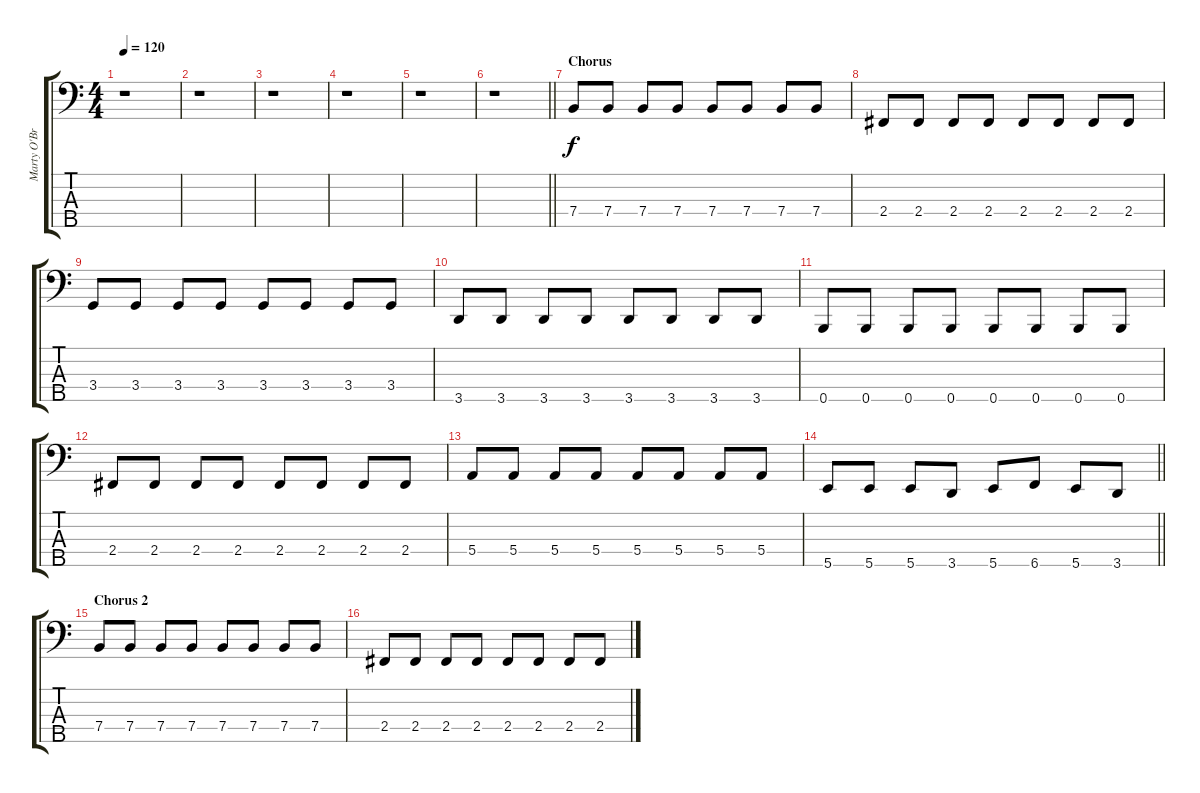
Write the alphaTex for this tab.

\track ("Marty O'Brien" "Marty O'Br") {instrument electricbassfinger}
\staff {score tabs}
\tuning (G2 D2 A1 E1 B0) {hide}
\ts (4 4)
\tempo 120
\clef f4
\ks c
r.1{dy f} |
r.1 |
r.1 |
r.1 |
r.1 |
\barLineRight lightlight
r.1 |
\section ("" "Chorus")
7.4.8 7.4.8 7.4.8 7.4.8 7.4.8 7.4.8 7.4.8 7.4.8 |
2.4.8 2.4.8 2.4.8 2.4.8 2.4.8 2.4.8 2.4.8 2.4.8 |
3.4.8 3.4.8 3.4.8 3.4.8 3.4.8 3.4.8 3.4.8 3.4.8 |
3.5.8 3.5.8 3.5.8 3.5.8 3.5.8 3.5.8 3.5.8 3.5.8 |
0.5.8 0.5.8 0.5.8 0.5.8 0.5.8 0.5.8 0.5.8 0.5.8 |
2.4.8 2.4.8 2.4.8 2.4.8 2.4.8 2.4.8 2.4.8 2.4.8 |
5.4.8 5.4.8 5.4.8 5.4.8 5.4.8 5.4.8 5.4.8 5.4.8 |
\barLineRight lightlight
5.5.8 5.5.8 5.5.8 3.5.8 5.5.8 6.5.8 5.5.8 3.5.8 |
\section ("" "Chorus 2")
7.4.8 7.4.8 7.4.8 7.4.8 7.4.8 7.4.8 7.4.8 7.4.8 |
2.4.8 2.4.8 2.4.8 2.4.8 2.4.8 2.4.8 2.4.8 2.4.8
